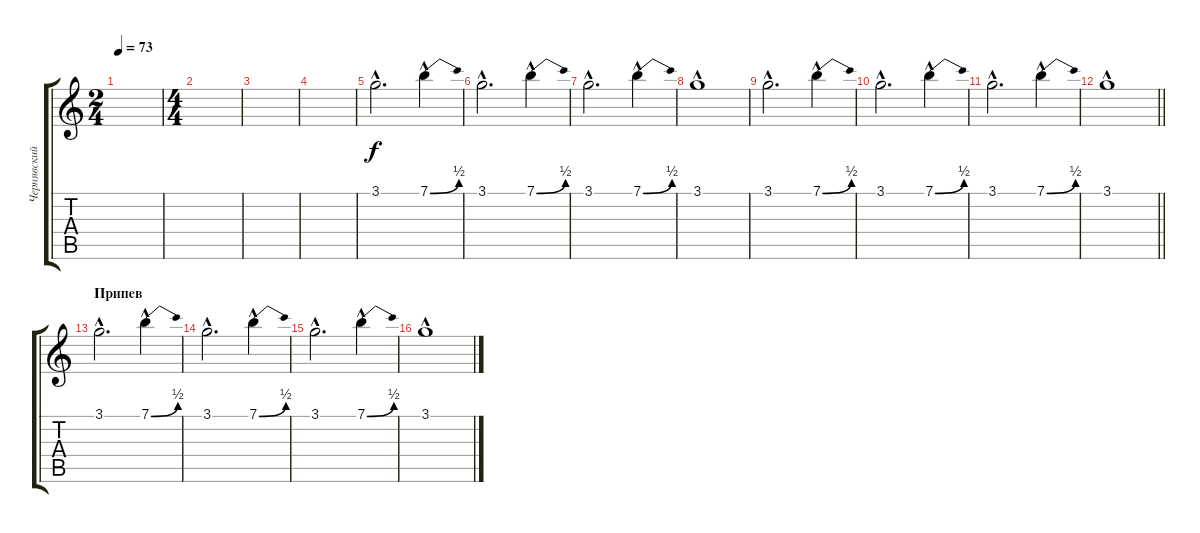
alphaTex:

\track ("Чернявский" "Чернявский") {instrument electricguitarclean}
\staff {score tabs}
\tuning (E4 B3 G3 D3 A2 E2) {hide}
\ts (2 4)
\tempo 73
\clef g2
\ks c
|
\ts (4 4)
|
|
|
3.1{hac}.2{d} 7.1{be (bend 0 0 60 2) hac}.4 |
3.1{hac}.2{d} 7.1{be (bend 0 0 60 2) hac}.4 |
3.1{hac}.2{d} 7.1{be (bend 0 0 60 2) hac}.4 |
3.1{hac}.1 |
3.1{hac}.2{d} 7.1{be (bend 0 0 60 2) hac}.4 |
3.1{hac}.2{d} 7.1{be (bend 0 0 60 2) hac}.4 |
3.1{hac}.2{d} 7.1{be (bend 0 0 60 2) hac}.4 |
\barLineRight lightlight
3.1{hac}.1 |
\section ("" "Припев")
3.1{hac}.2{d} 7.1{be (bend 0 0 60 2) hac}.4 |
3.1{hac}.2{d} 7.1{be (bend 0 0 60 2) hac}.4 |
3.1{hac}.2{d} 7.1{be (bend 0 0 60 2) hac}.4 |
3.1{hac}.1
